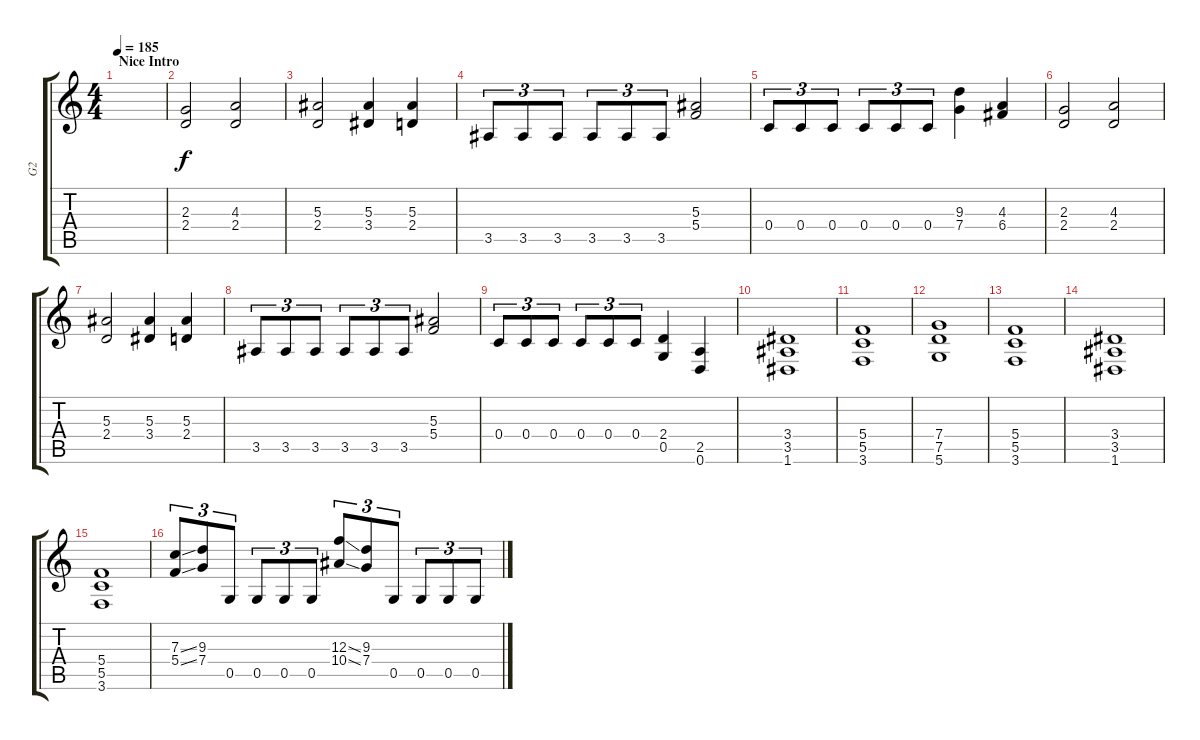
\track ("G2" "G2") {instrument distortionguitar}
\staff {score tabs}
\tuning (D4 A3 F3 C3 G2 D2) {hide}
\ts (4 4)
\section ("" "Nice Intro")
\tempo 185
\clef g2
\ks c
|
(2.3 2.4).2 (4.3 2.4).2 |
(5.3 2.4).2 (5.3 3.4).4 (5.3 2.4).4 |
3.5.8{tu (3 2)} 3.5.8{tu (3 2)} 3.5.8{tu (3 2)} 3.5.8{tu (3 2)} 3.5.8{tu (3 2)} 3.5.8{tu (3 2)} (5.3 5.4).2 |
0.4.8{tu (3 2)} 0.4.8{tu (3 2)} 0.4.8{tu (3 2)} 0.4.8{tu (3 2)} 0.4.8{tu (3 2)} 0.4.8{tu (3 2)} (9.3 7.4).4 (4.3 6.4).4 |
(2.3 2.4).2 (4.3 2.4).2 |
(5.3 2.4).2 (5.3 3.4).4 (5.3 2.4).4 |
3.5.8{tu (3 2)} 3.5.8{tu (3 2)} 3.5.8{tu (3 2)} 3.5.8{tu (3 2)} 3.5.8{tu (3 2)} 3.5.8{tu (3 2)} (5.3 5.4).2 |
0.4.8{tu (3 2)} 0.4.8{tu (3 2)} 0.4.8{tu (3 2)} 0.4.8{tu (3 2)} 0.4.8{tu (3 2)} 0.4.8{tu (3 2)} (2.4 0.5).4 (2.5 0.6).4 |
(3.4 3.5 1.6).1 |
(5.4 5.5 3.6).1 |
(7.4 7.5 5.6).1 |
(5.4 5.5 3.6).1 |
(3.4 3.5 1.6).1 |
(5.4 5.5 3.6).1 |
(7.3{ss} 5.4{ss}).8{tu (3 2)} (9.3 7.4).8{tu (3 2)} 0.5.8{tu (3 2)} 0.5.8{tu (3 2)} 0.5.8{tu (3 2)} 0.5.8{tu (3 2)} (12.3{ss} 10.4{ss}).8{tu (3 2)} (9.3 7.4).8{tu (3 2)} 0.5.8{tu (3 2)} 0.5.8{tu (3 2)} 0.5.8{tu (3 2)} 0.5.8{tu (3 2)}
